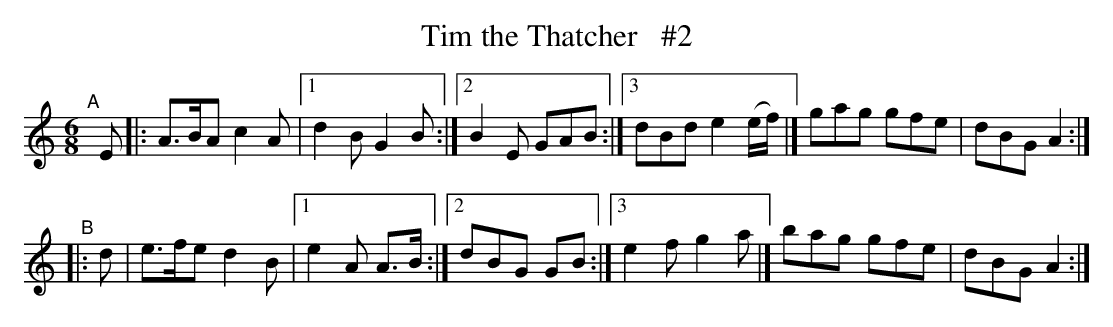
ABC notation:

X:1
T: Tim the Thatcher   #2
M: 6/8
L: 1/8
K: Am
"^A"[|] E \
|: A>BA c2A |[1 d2B G2B :|[2 B2E GAB :|[3 dBd e2(e/f/) |] gag gfe | dBG A2 :|
"^B"|: d \
|  e>fe d2B |[1 e2A A>B :|[2 dBG GB  :|[3 e2f g2a |] bag gfe | dBG A2 :|
